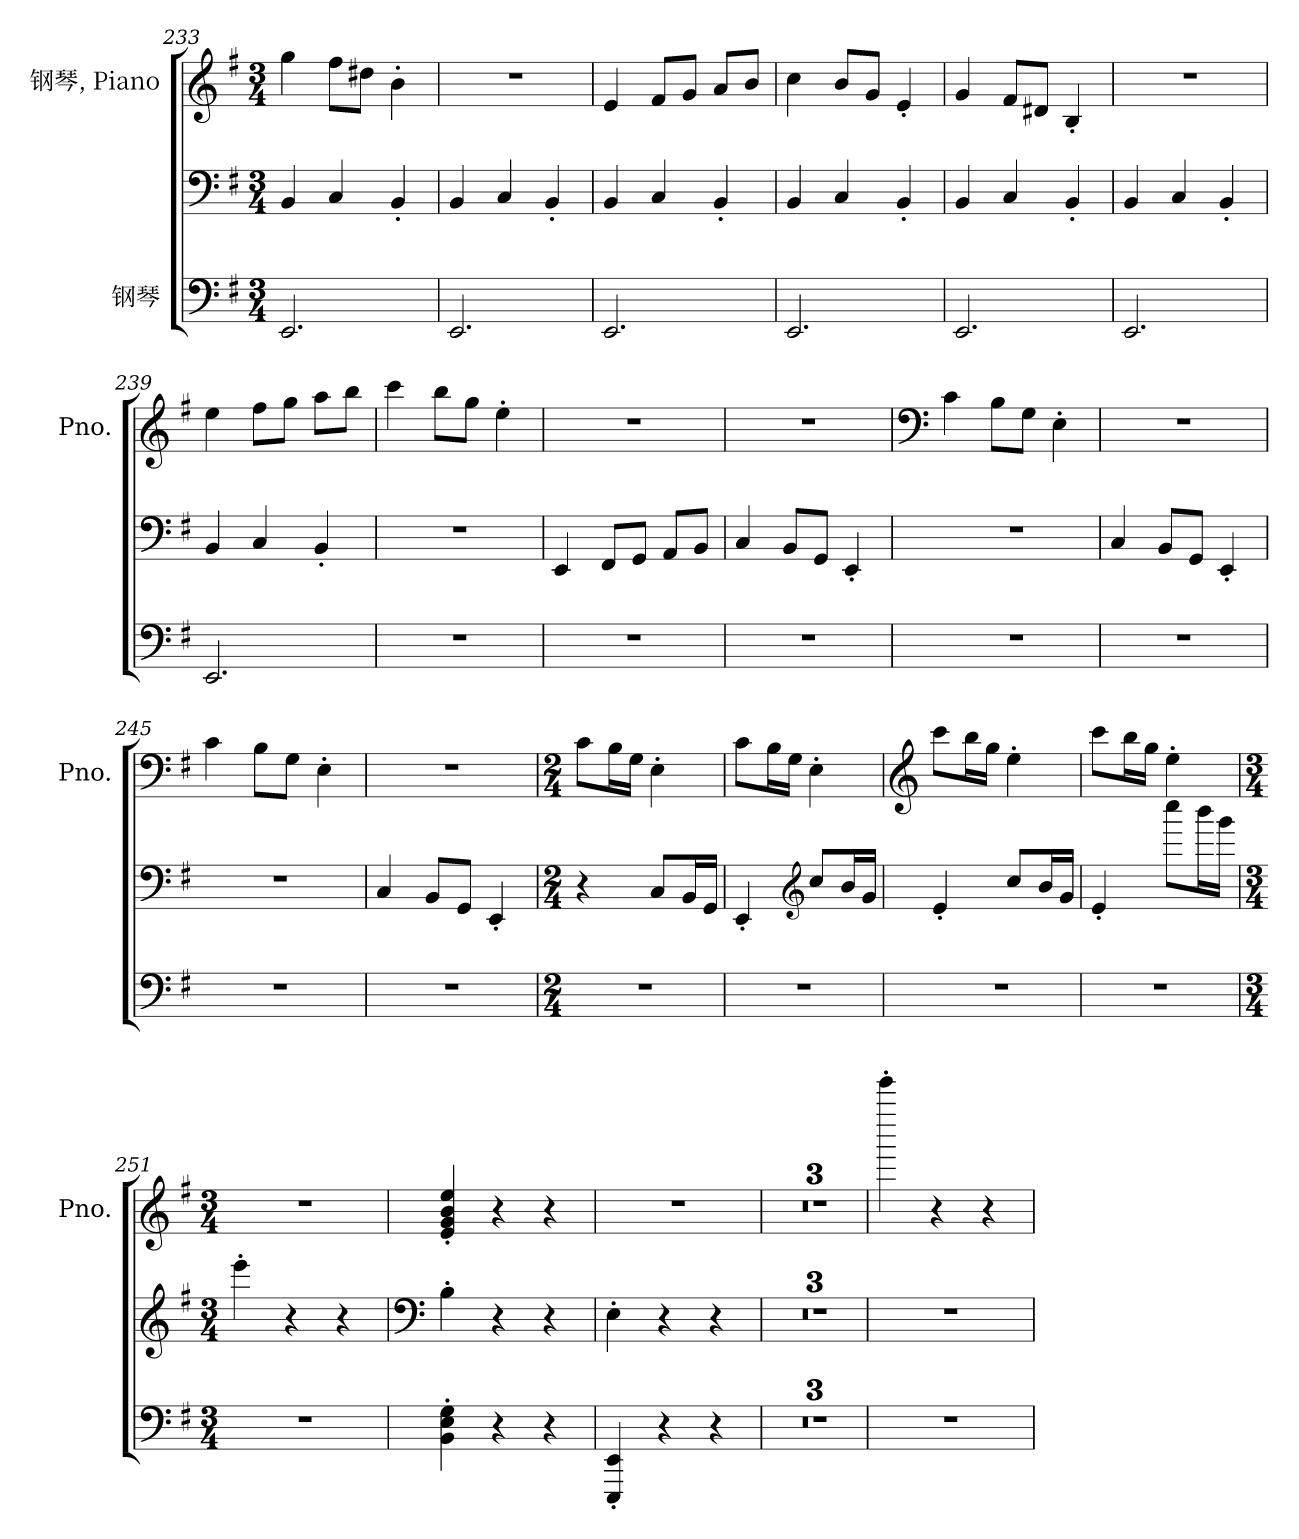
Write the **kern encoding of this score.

**kern	**kern	**kern
*part2	*part2	*part1
*staff3	*staff2	*staff1
*I"钢琴	*	*I"钢琴, Piano
*	*	*I'Pno.
*clefF4	*clefF4	*clefG2
*k[f#]	*k[f#]	*k[f#]
*M3/4	*M3/4	*M3/4
=233	=233	=233
2.EE/	4BB/	4gg\
.	4C/	8ff#\L
.	.	8dd#X\J
.	4BB'/	4b'\
=234	=234	=234
2.EE/	4BB/	2.r
.	4C/	.
.	4BB'/	.
=235	=235	=235
2.EE/	4BB/	4e/
.	4C/	8f#/L
.	.	8g/J
.	4BB'/	8a/L
.	.	8b/J
=236	=236	=236
2.EE/	4BB/	4cc\
.	4C/	8b/L
.	.	8g/J
.	4BB'/	4e'/
!!LO:LB:g=z
=237	=237	=237
2.EE/	4BB/	4g/
.	4C/	8f#/L
.	.	8d#X/J
.	4BB'/	4B'/
=238	=238	=238
2.EE/	4BB/	2.r
.	4C/	.
.	4BB'/	.
=239	=239	=239
2.EE/	4BB/	4ee\
.	4C/	8ff#\L
.	.	8gg\J
.	4BB'/	8aa\L
.	.	8bb\J
=240	=240	=240
2.r	2.r	4ccc\
.	.	8bb\L
.	.	8gg\J
.	.	4ee'\
=241	=241	=241
2.r	4EE/	2.r
.	8FF#/L	.
.	8GG/J	.
.	8AA/L	.
.	8BB/J	.
=242	=242	=242
2.r	4C/	2.r
.	8BB/L	.
.	8GG/J	.
.	4EE'/	.
=243	=243	=243
*	*	*clefF4
2.r	2.r	4c\
.	.	8B\L
.	.	8G\J
.	.	4E'\
!!LO:LB:g=z
=244	=244	=244
2.r	4C/	2.r
.	8BB/L	.
.	8GG/J	.
.	4EE'/	.
=245	=245	=245
2.r	2.r	4c\
.	.	8B\L
.	.	8G\J
.	.	4E'\
=246	=246	=246
2.r	4C/	2.r
.	8BB/L	.
.	8GG/J	.
.	4EE'/	.
=247	=247	=247
*M2/4	*M2/4	*M2/4
2r	4r	8c\L
.	.	16B\L
.	.	16G\JJ
.	8C/L	4E'\
.	16BB/L	.
.	16GG/JJ	.
=248	=248	=248
2r	4EE'/	8c\L
.	.	16B\L
.	.	16G\JJ
*	*clefG2	*
.	8cc/L	4E'\
.	16b/L	.
.	16g/JJ	.
=249	=249	=249
*	*	*clefG2
2r	4e'/	8ccc\L
.	.	16bb\L
.	.	16gg\JJ
.	8cc/L	4ee'\
.	16b/L	.
.	16g/JJ	.
!!LO:LB:g=z
=250	=250	=250
2r	4e'/	8ccc\L
.	.	16bb\L
.	.	16gg\JJ
.	8cccc\L	4ee'\
.	16bbb\L	.
.	16ggg\JJ	.
=251	=251	=251
*M3/4	*M3/4	*M3/4
*	*	*MM200
2.r	4eee'\	2.r
.	4r	.
.	4r	.
=252	=252	=252
*	*clefF4	*
4BB\' 4E\' 4G\'	4B'\	4e/' 4g/' 4b/' 4ee/'
4r	4r	4r
4r	4r	4r
=253	=253	=253
4EEE/' 4EE/'	4E'\	2.r
4r	4r	.
4r	4r	.
=254	=254	=254
2.r	2.r	2.r
=255	=255	=255
2.r	2.r	2.r
=256	=256	=256
2.r	2.r	2.r
=257	=257	=257
2.r	2.r	4eeeee'\
.	.	4r
.	.	4r
=	=	=
*-	*-	*-
